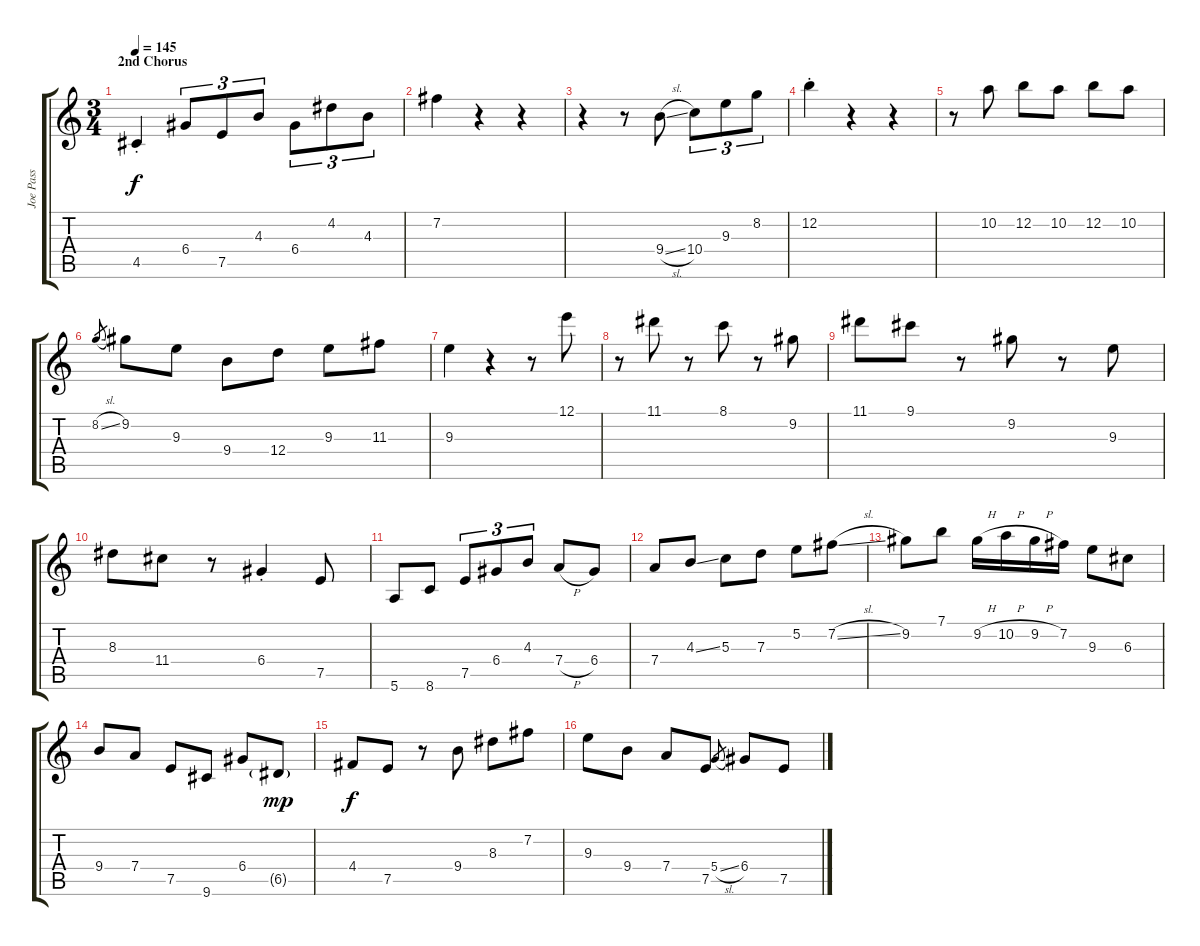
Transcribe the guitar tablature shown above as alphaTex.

\track ("Joe Pass" "Joe Pass") {instrument electricguitarjazz}
\staff {score tabs}
\tuning (E4 B3 G3 D3 A2 E2) {hide}
\ts (3 4)
\section ("" "2nd Chorus")
\tempo 145
\clef g2
\ks c
4.5{st}.4{dy f} 6.4.8{tu (3 2)} 7.5.8{tu (3 2)} 4.3.8{tu (3 2)} 6.4.8{tu (3 2)} 4.2.8{tu (3 2)} 4.3.8{tu (3 2)} |
7.2.4 r.4 r.4 |
r.4 r.8 9.4{sl}.8 10.4.8{tu (3 2)} 9.3.8{tu (3 2)} 8.2.8{tu (3 2)} |
12.2{st}.4 r.4 r.4 |
r.8 10.2.8 12.2.8 10.2.8 12.2.8 10.2.8 |
8.2{sl}.8{gr} 9.2.8 9.3.8 9.4.8 12.4.8 9.3.8 11.3.8 |
9.3.4 r.4 r.8 12.1.8 |
r.8 11.1.8 r.8 8.1.8 r.8 9.2.8 |
11.1.8 9.1.8 r.8 9.2.8 r.8 9.3.8 |
8.3.8 11.4.8 r.8 6.4{st}.4 7.5.8 |
5.6.8 8.6.8 7.5.8{tu (3 2)} 6.4.8{tu (3 2)} 4.3.8{tu (3 2)} 7.4{h}.8 6.4.8 |
7.4.8 4.3{ss}.8 5.3.8 7.3.8 5.2.8 7.2{sl}.8 |
9.2.8 7.1.8 9.2{h}.16 10.2{h}.16 9.2{h}.16 7.2.16 9.3.8 6.3.8 |
9.4.8 7.4.8 7.5.8 9.6.8 6.4.8 6.5{g}.8{dy mp} |
4.4.8{dy f} 7.5.8 r.8 9.4.8 8.3.8 7.2.8 |
9.3.8 9.4.8 7.4.8 7.5.8 5.4{sl}.8{gr} 6.4.8 7.5.8
